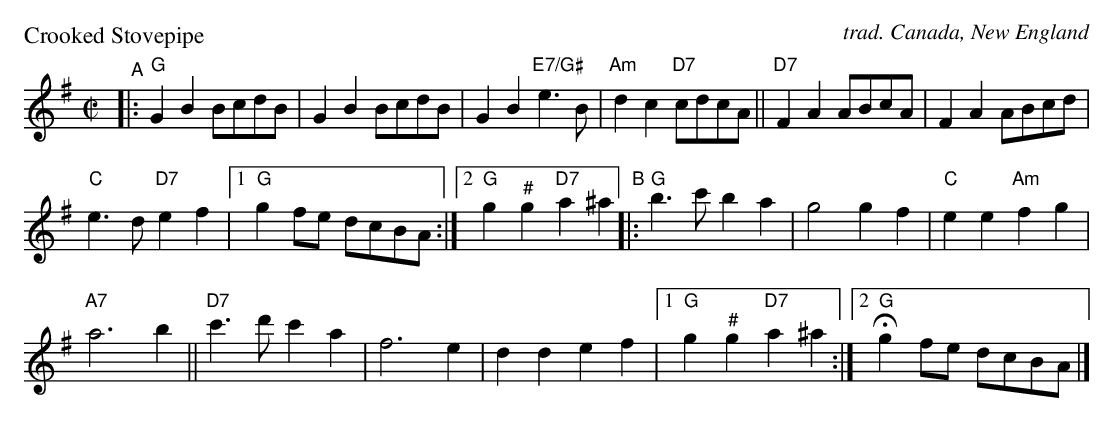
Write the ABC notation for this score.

X:1
P: Crooked Stovepipe
O: trad. Canada, New England
M: C|
K: G
"^A"|: "G"G2B2 BcdB | G2B2 BcdB | G2B2 "E7/G#"e3B | "Am"d2c2 "D7"cdcA || "D7"F2A2 ABcA | F2A2 ABcd |
"C"e3d "D7"e2f2 |[1 "G"g2fe dcBA :|[2 "G"g2"^#"g2 "D7"a2^a2 "^B"|: "G"b3c' b2a2 | g4 g2f2 | "C"e2e2 "Am"f2g2 |
"A7"a6 b2 || "D7"c'3d' c'2a2 | f6 e2 | d2d2 e2f2 |[1 "G"g2"^#"g2 "D7"a2^a2 :|[2 "G"Hg2fe dcBA |]
